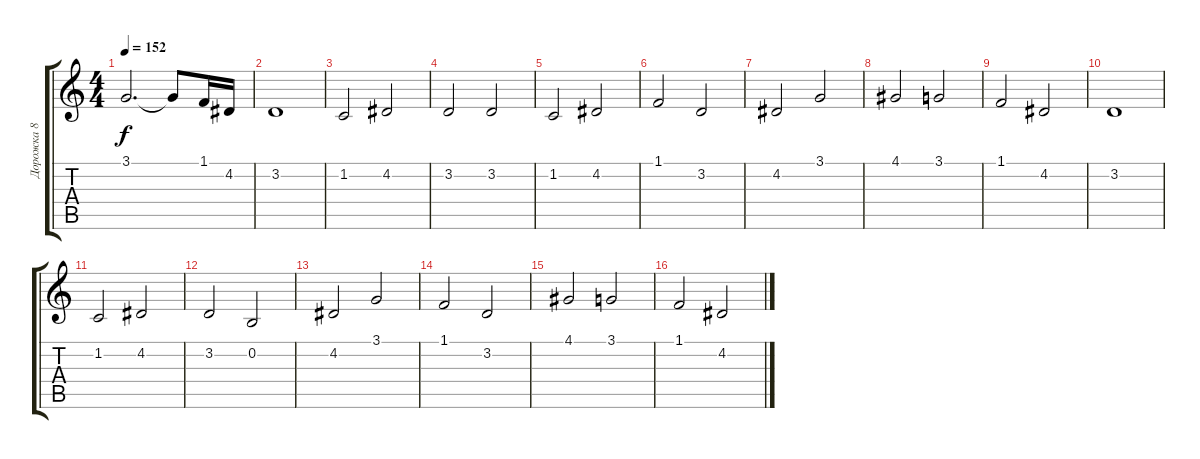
\track ("Дорожка 8" "Дорожка 8") {instrument fx5brightness}
\staff {score tabs}
\tuning (E4 B3 G3 D3 A2 E2) {hide}
\ts (4 4)
\tempo 152
\clef g2
\ks c
3.1.2{d dy f} 3.1{t}.8 1.1.16 4.2.16 |
3.2.1 |
1.2.2 4.2.2 |
3.2.2 3.2.2 |
1.2.2 4.2.2 |
1.1.2 3.2.2 |
4.2.2 3.1.2 |
4.1.2 3.1.2 |
1.1.2 4.2.2 |
3.2.1 |
1.2.2 4.2.2 |
3.2.2 0.2.2 |
4.2.2 3.1.2 |
1.1.2 3.2.2 |
4.1.2 3.1.2 |
1.1.2 4.2.2
